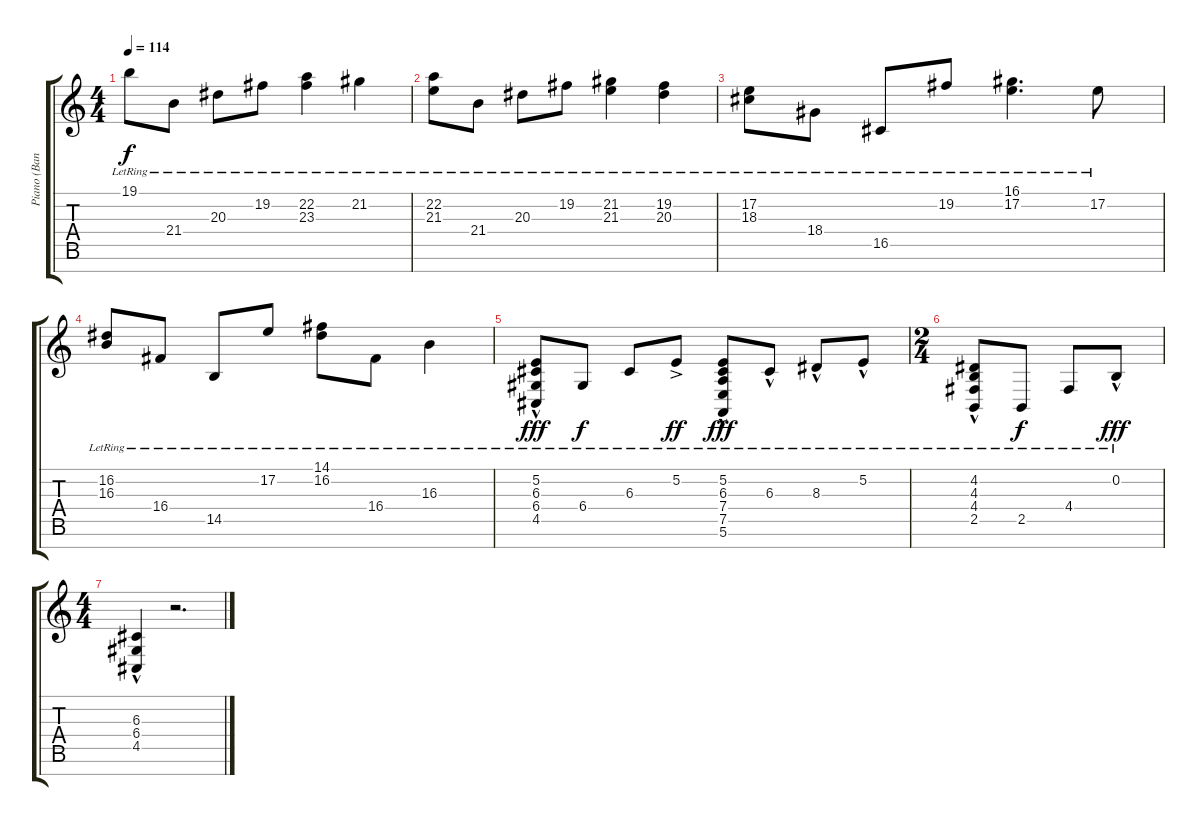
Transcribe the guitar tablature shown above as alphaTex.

\track ("Piano (Banks)" "Piano (Ban") {instrument acousticgrandpiano}
\staff {score tabs}
\tuning (E4 B3 G3 D3 A2 E2 B1) {hide}
\ts (4 4)
\tempo 114
\clef g2
\ks c
19.1{lr}.8{dy f} 21.4{lr}.8 20.3{lr}.8 19.2{lr}.8 (22.2{lr} 23.3).4 21.2{lr}.4 |
(22.2{lr} 21.3).8 21.4{lr}.8 20.3{lr}.8 19.2{lr}.8 (21.2{lr} 21.3{lr}).4 (19.2{lr} 20.3).4 |
(17.2{lr} 18.3{lr}).8 18.4{lr}.8 16.5{lr}.8 19.2{lr}.8 (16.1{lr} 17.2).4{d} 17.2{lr}.8 |
(16.2{lr} 16.3).8 16.4{lr}.8 14.5{lr}.8 17.2{lr}.8 (14.1{lr} 16.2).8 16.4{lr}.8 16.3{lr}.4 |
(5.2{hac lr} 6.3{lr} 6.4{lr} 4.5{lr}).8{dy fff} 6.4{lr}.8{dy f} 6.3{lr}.8 5.2{ac lr}.8{dy ff} (5.2{hac lr} 6.3{lr} 7.4{lr} 7.5{lr} 5.6{lr}).8{dy fff} 6.3{hac lr}.8 8.3{hac lr}.8 5.2{hac lr}.8 |
\ts (2 4)
(4.2{hac lr} 4.3{lr} 4.4{lr} 2.5{lr}).8 2.5{lr}.8{dy f} 4.4{lr}.8 0.2{hac lr}.8{dy fff} |
\ts (4 4)
(6.3{hac} 6.4 4.5).4 r.2{d}
